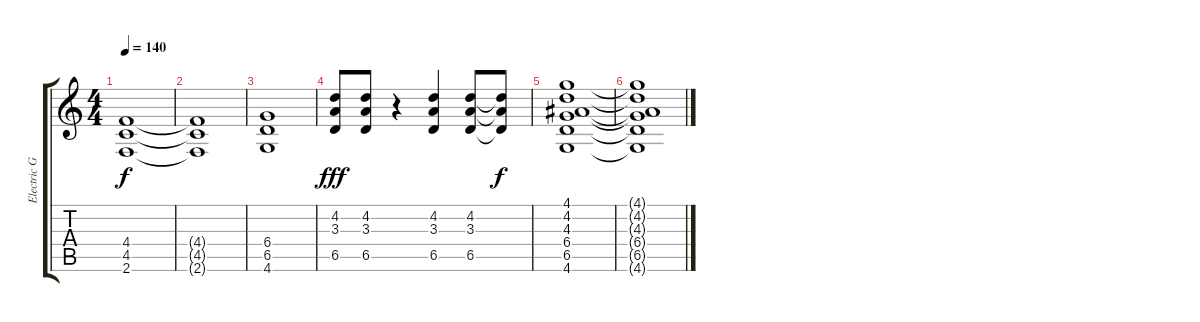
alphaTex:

\track ("Electric Guitar - Rythm" "Electric G") {instrument distortionguitar}
\staff {score tabs}
\tuning (Eb4 Bb3 Gb3 Db3 Ab2 Eb2) {hide}
\ts (4 4)
\tempo 140
\clef g2
\ks c
(4.4 4.5 2.6).1{dy f} |
(4.4{t} 4.5{t} 2.6{t}).1 |
(6.4 6.5 4.6).1 |
(4.2 3.3 6.5).8{dy fff} (4.2 3.3 6.5).8 r.4 (4.2 3.3 6.5).4 (4.2 3.3 6.5).8 (4.2{t} 3.3{t} 6.5{t}).8{dy f} |
(4.1 4.2 4.3 6.4 6.5 4.6).1 |
(4.1{t} 4.2{t} 4.3{t} 6.4{t} 6.5{t} 4.6{t}).1
